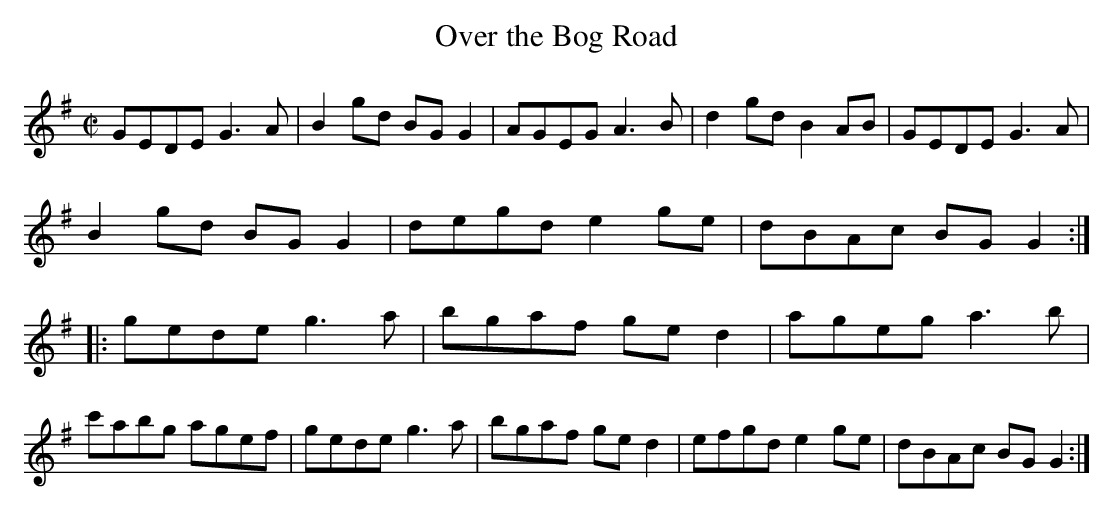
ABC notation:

X:1
T:Over the Bog Road
M:C|
K:G
GEDE G3A|B2gd BGG2|AGEG A3B|d2gd B2AB|\
GEDE G3A|B2gd BGG2|degd e2ge|dBAc BGG2::\
gede g3a|bgaf ged2|ageg a3b|c'abg agef|\
gede g3a|bgaf ged2|efgd e2ge|dBAc BGG2:|
